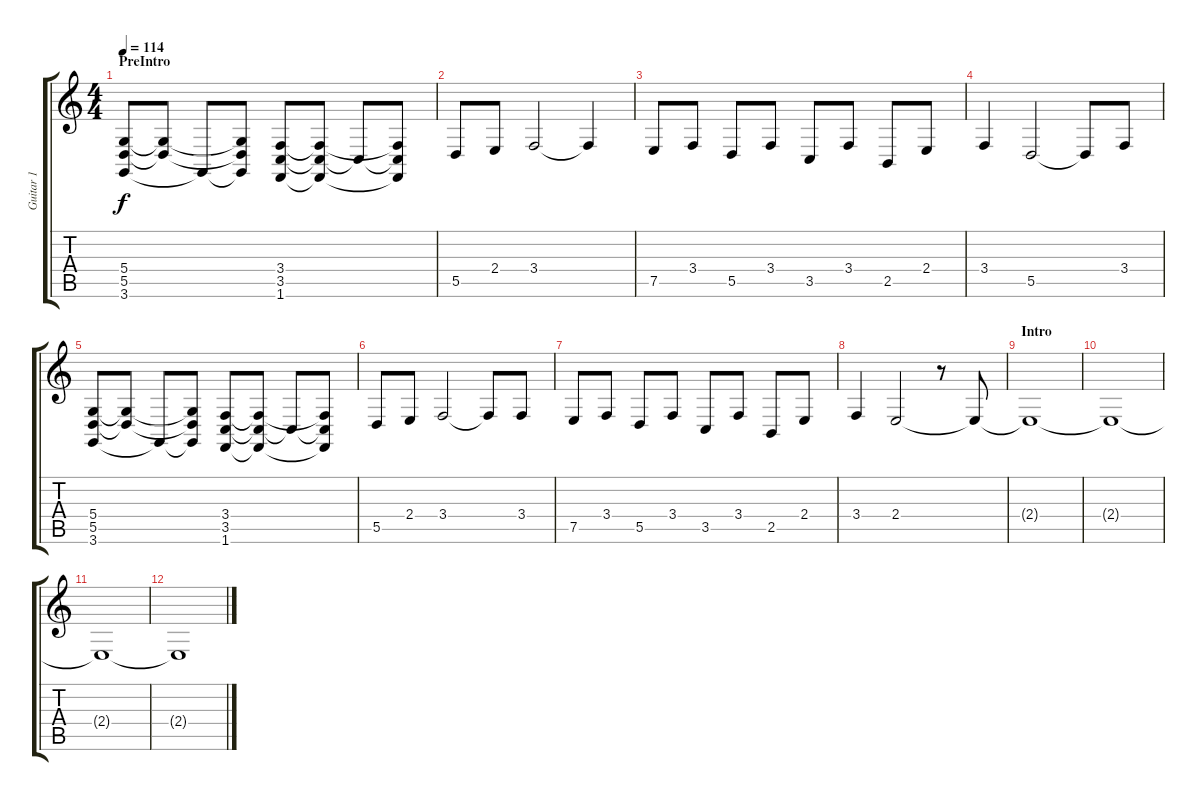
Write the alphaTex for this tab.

\track ("Guitar 1" "Guitar 1") {instrument lead2sawtooth}
\staff {score tabs}
\tuning (E4 B3 G3 D3 A2 E2) {hide}
\ts (4 4)
\section ("" "PreIntro")
\tempo 114
\clef g2
\ks c
(5.4 5.5 3.6).8{dy f instrument lead2sawtooth} (5.4{t} 5.5{t}).8 3.6{t}.8 (5.4{t} 5.5{t} 3.6{t}).8 (3.4 3.5 1.6).8 (3.4{t} 3.5{t} 1.6{t}).8 3.5{t}.8 (3.4{t} 3.5{t} 1.6{t}).8 |
5.5.8 2.4.8 3.4.2 3.4{t}.4 |
7.5.8 3.4.8 5.5.8 3.4.8 3.5.8 3.4.8 2.5.8 2.4.8 |
3.4.4 5.5.2 5.5{t}.8 3.4.8 |
(5.4 5.5 3.6).8 (5.4{t} 5.5{t}).8 3.6{t}.8 (5.4{t} 5.5{t} 3.6{t}).8 (3.4 3.5 1.6).8 (3.4{t} 3.5{t} 1.6{t}).8 3.5{t}.8 (3.4{t} 3.5{t} 1.6{t}).8 |
5.5.8 2.4.8 3.4.2 3.4{t}.8 3.4.8 |
7.5.8 3.4.8 5.5.8 3.4.8 3.5.8 3.4.8 2.5.8 2.4.8 |
3.4.4 2.4.2 r.8{volume 0 balance 0} 2.4{t}.8 |
\section ("" "Intro")
2.4{t}.1 |
2.4{t}.1 |
2.4{t}.1 |
2.4{t}.1
